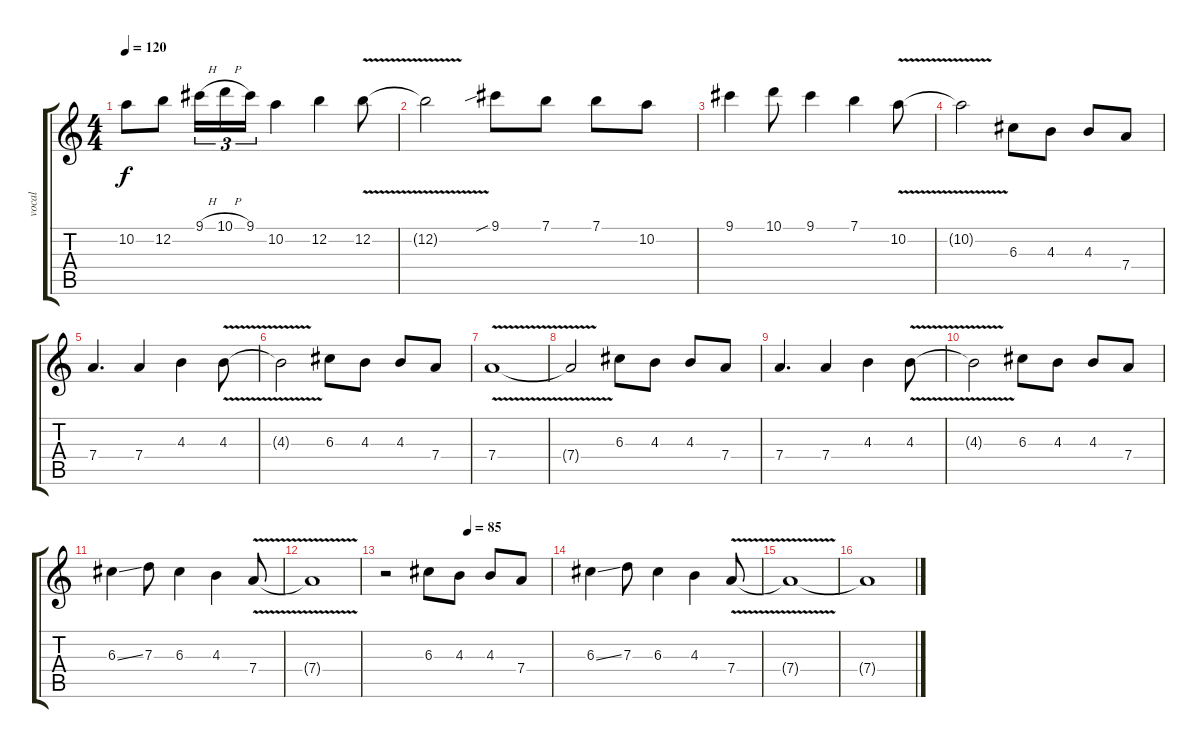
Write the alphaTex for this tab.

\track ("vocal" "vocal") {instrument acousticguitarsteel}
\staff {score tabs}
\tuning (E4 B3 G3 D3 A2 E2) {hide}
\ts (4 4)
\tempo 120
\clef g2
\ks c
10.2.8{dy f} 12.2.8 9.1{h}.16{tu (3 2)} 10.1{h}.16{tu (3 2)} 9.1.16{tu (3 2)} 10.2.4 12.2.4 12.2{v}.8 |
12.2{t}.2 9.1{sib}.8 7.1.8 7.1.8 10.2.8 |
9.1.4 10.1.8 9.1.4 7.1.4 10.2{v}.8 |
10.2{t}.2 6.3.8 4.3.8 4.3.8 7.4.8 |
7.4.4{d} 7.4.4 4.3.4 4.3{v}.8 |
4.3{t}.2 6.3.8 4.3.8 4.3.8 7.4.8 |
7.4{v}.1 |
7.4{t}.2 6.3.8 4.3.8 4.3.8 7.4.8 |
7.4.4{d} 7.4.4 4.3.4 4.3{v}.8 |
4.3{t}.2 6.3.8 4.3.8 4.3.8 7.4.8 |
6.3{ss}.4 7.3.8 6.3.4 4.3.4 7.4{v}.8 |
7.4{t}.1 |
\tempo (85 0.5)
r.2 6.3.8 4.3.8 4.3.8 7.4.8 |
6.3{ss}.4 7.3.8 6.3.4 4.3.4 7.4{v}.8 |
7.4{t}.1 |
7.4{t}.1
